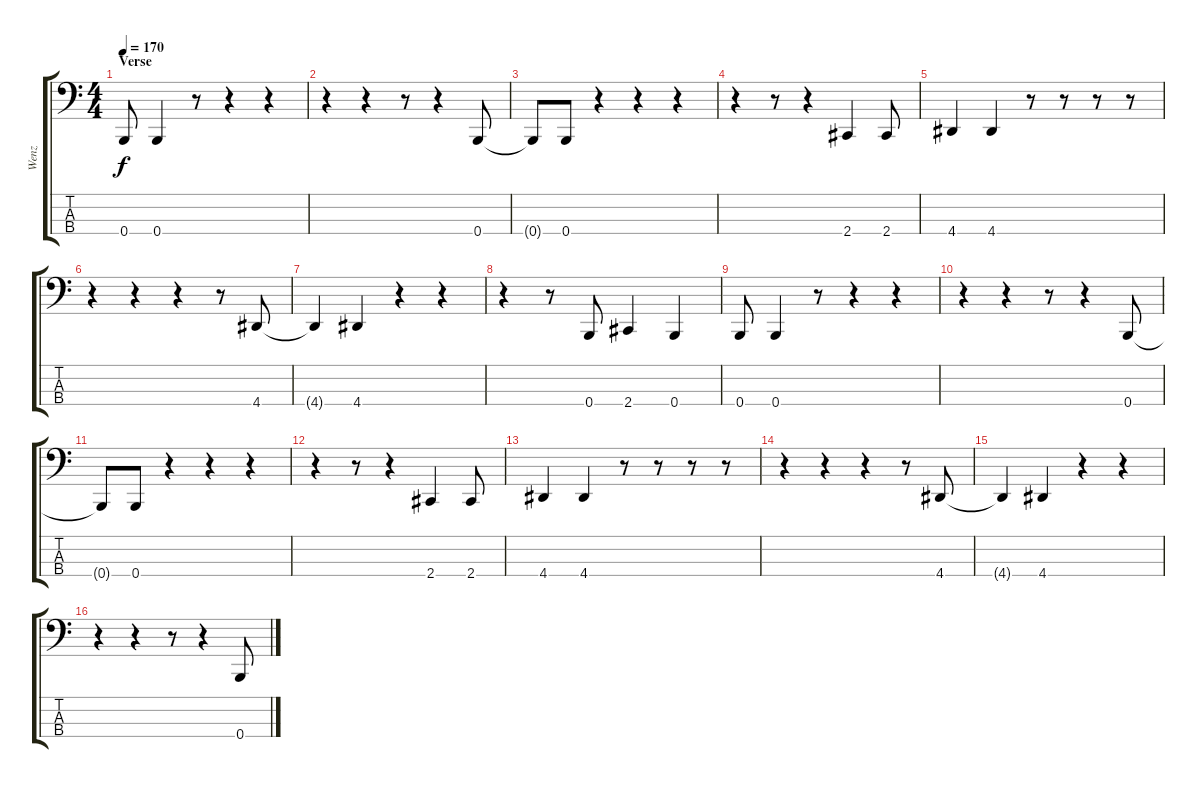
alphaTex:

\track ("Wenz" "Wenz") {instrument electricbasspick}
\staff {score tabs}
\tuning (E2 B1 Gb1 B0) {hide}
\ts (4 4)
\section ("" "Verse")
\tempo 170
\clef f4
\ks c
0.4.8{dy f} 0.4.4 r.8 r.4 r.4 |
r.4 r.4 r.8 r.4 0.4.8 |
0.4{t}.8 0.4.8 r.4 r.4 r.4 |
r.4 r.8 r.4 2.4.4 2.4.8 |
4.4.4 4.4.4 r.8 r.8 r.8 r.8 |
r.4 r.4 r.4 r.8 4.4.8 |
4.4{t}.4 4.4.4 r.4 r.4 |
r.4 r.8 0.4.8 2.4.4 0.4.4 |
0.4.8 0.4.4 r.8 r.4 r.4 |
r.4 r.4 r.8 r.4 0.4.8 |
0.4{t}.8 0.4.8 r.4 r.4 r.4 |
r.4 r.8 r.4 2.4.4 2.4.8 |
4.4.4 4.4.4 r.8 r.8 r.8 r.8 |
r.4 r.4 r.4 r.8 4.4.8 |
4.4{t}.4 4.4.4 r.4 r.4 |
r.4 r.4 r.8 r.4 0.4.8
